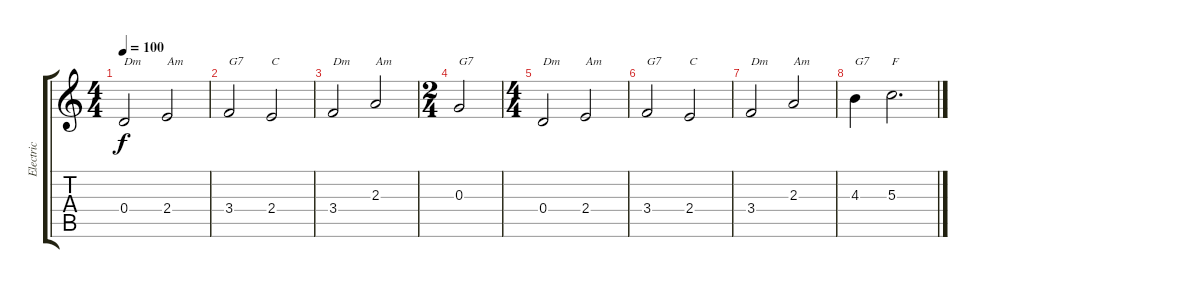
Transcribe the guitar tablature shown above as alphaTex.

\track ("Electric" "Electric") {instrument overdrivenguitar}
\staff {score tabs}
\tuning (E4 B3 G3 D3 A2 E2) {hide}
\ts (4 4)
\tempo 100
\clef g2
\ks c
0.4.2{txt "Dm" dy f} 2.4.2{txt "Am"} |
3.4.2{txt "G7"} 2.4.2{txt "C"} |
3.4.2{txt "Dm"} 2.3.2{txt "Am"} |
\ts (2 4)
0.3.2{txt "G7"} |
\ts (4 4)
0.4.2{txt "Dm"} 2.4.2{txt "Am"} |
3.4.2{txt "G7"} 2.4.2{txt "C"} |
3.4.2{txt "Dm"} 2.3.2{txt "Am"} |
4.3.4{txt "G7"} 5.3.2{d txt "F"}
